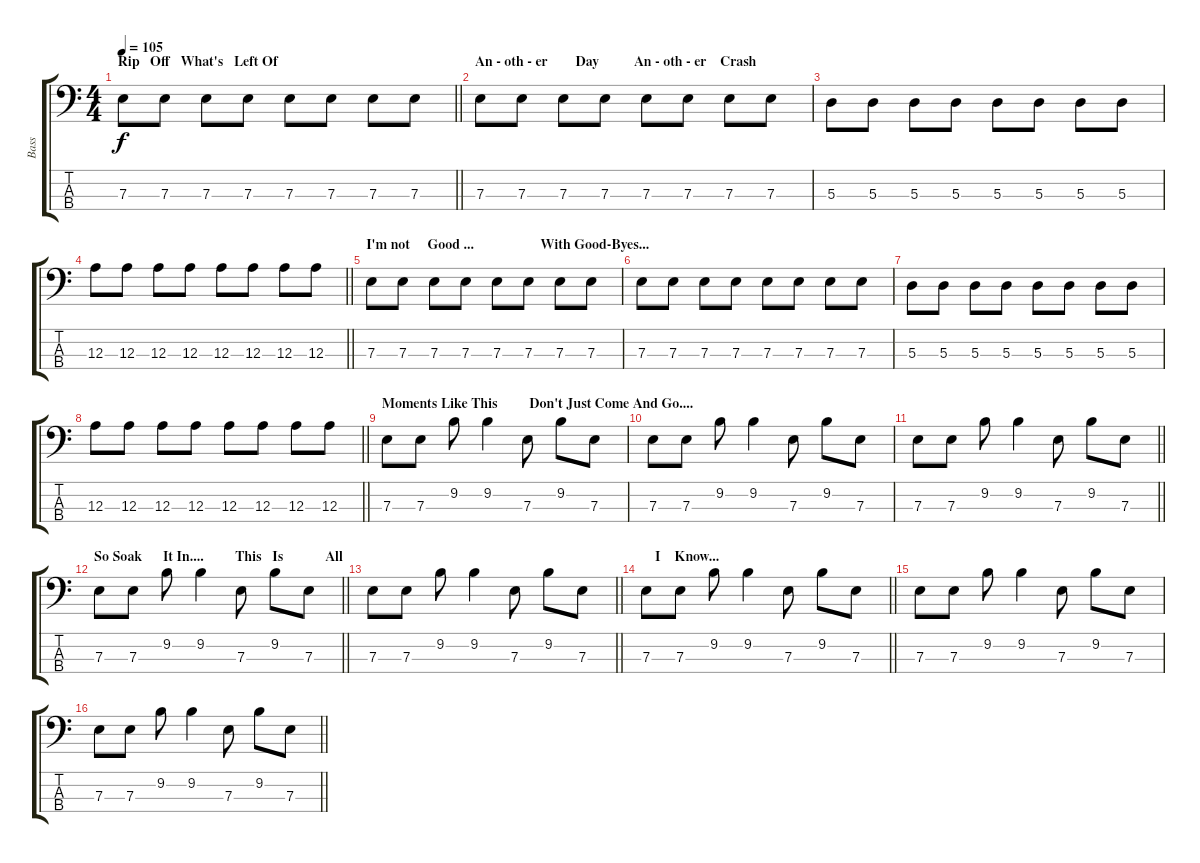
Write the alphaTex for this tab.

\track ("Bass" "Bass") {instrument electricbasspick}
\staff {score tabs}
\tuning (G2 D2 A1 E1) {hide}
\ts (4 4)
\section ("" "Rip   Off   What's   Left Of")
\tempo 105
\clef f4
\barLineRight lightlight
\ks c
7.3.8{dy f} 7.3.8 7.3.8 7.3.8 7.3.8 7.3.8 7.3.8 7.3.8 |
\section ("" "An - oth - er        Day          An - oth - er    Crash")
7.3.8 7.3.8 7.3.8 7.3.8 7.3.8 7.3.8 7.3.8 7.3.8 |
5.3.8 5.3.8 5.3.8 5.3.8 5.3.8 5.3.8 5.3.8 5.3.8 |
\barLineRight lightlight
12.3.8 12.3.8 12.3.8 12.3.8 12.3.8 12.3.8 12.3.8 12.3.8 |
\section ("" "I'm not     Good ...                   With Good-Byes...")
7.3.8 7.3.8 7.3.8 7.3.8 7.3.8 7.3.8 7.3.8 7.3.8 |
7.3.8 7.3.8 7.3.8 7.3.8 7.3.8 7.3.8 7.3.8 7.3.8 |
5.3.8 5.3.8 5.3.8 5.3.8 5.3.8 5.3.8 5.3.8 5.3.8 |
\barLineRight lightlight
12.3.8 12.3.8 12.3.8 12.3.8 12.3.8 12.3.8 12.3.8 12.3.8 |
\section ("" "Moments Like This         Don't Just Come And Go....              ")
7.3.8 7.3.8 9.2.8 9.2.4 7.3.8 9.2.8 7.3.8 |
7.3.8 7.3.8 9.2.8 9.2.4 7.3.8 9.2.8 7.3.8 |
\barLineRight lightlight
7.3.8 7.3.8 9.2.8 9.2.4 7.3.8 9.2.8 7.3.8 |
\section ("" "So Soak      It In....         This   Is            All")
\barLineRight lightlight
7.3.8 7.3.8 9.2.8 9.2.4 7.3.8 9.2.8 7.3.8 |
\section ("" "")
\barLineRight lightlight
7.3.8 7.3.8 9.2.8 9.2.4 7.3.8 9.2.8 7.3.8 |
\section ("" "    I    Know...")
\barLineRight lightlight
7.3.8 7.3.8 9.2.8 9.2.4 7.3.8 9.2.8 7.3.8 |
7.3.8 7.3.8 9.2.8 9.2.4 7.3.8 9.2.8 7.3.8 |
\barLineRight lightlight
7.3.8 7.3.8 9.2.8 9.2.4 7.3.8 9.2.8 7.3.8
